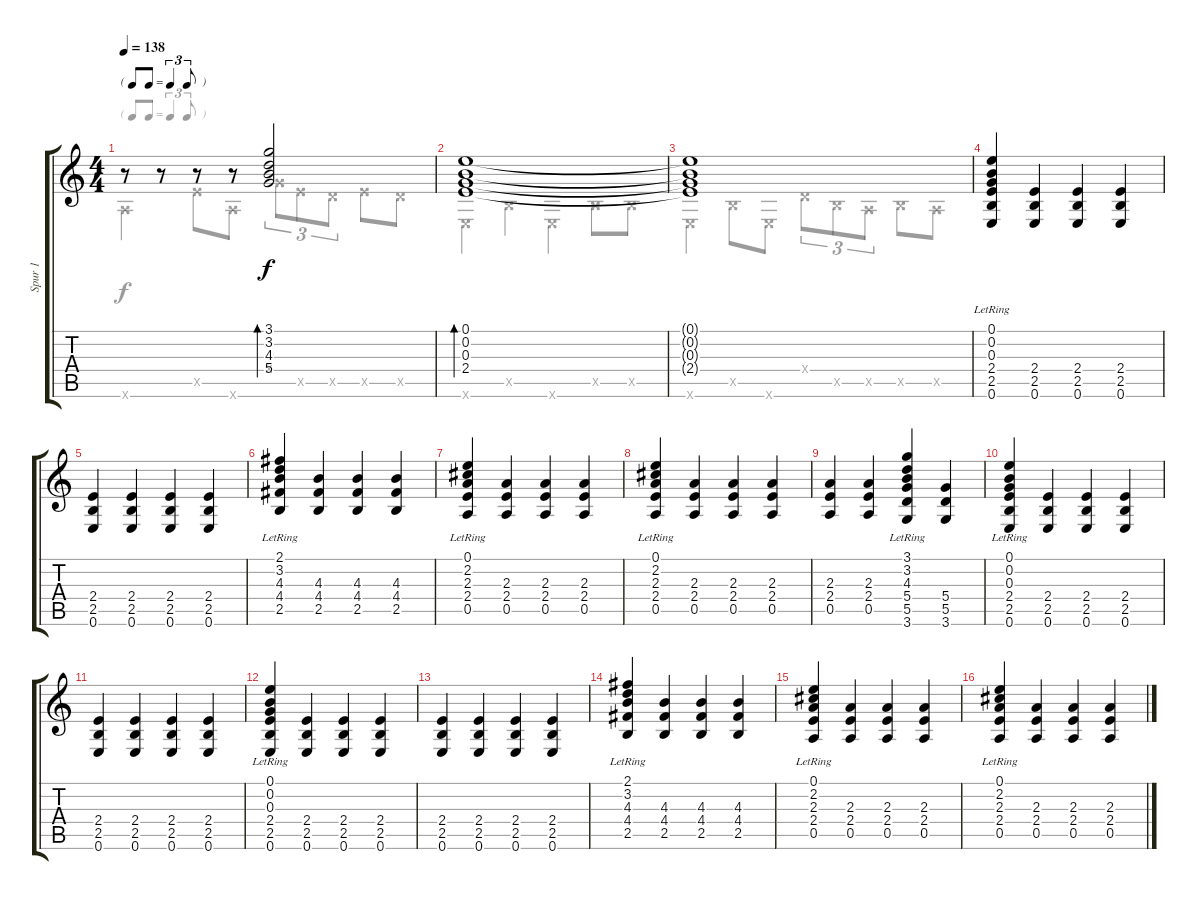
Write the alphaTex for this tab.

\track ("Spur 1" "Spur 1") {instrument acousticguitarsteel}
\staff {score tabs}
\tuning (E4 B3 G3 D3 A2 E2) {hide}
\voice
\ts (4 4)
\tf triplet8th
\tempo 138
\clef g2
\ks c
r.8{dy f} r.8 r.8 r.8 (3.1 3.2 4.3 5.4).2{bd 480} |
(0.1 0.2 0.3 2.4).1{bd 480} |
(0.1{t} 0.2{t} 0.3{t} 2.4{t}).1 |
(0.1{lr} 0.2{lr} 0.3{lr} 2.4 2.5 0.6).4 (2.4 2.5 0.6).4 (2.4 2.5 0.6).4 (2.4 2.5 0.6).4 |
(2.4 2.5 0.6).4 (2.4 2.5 0.6).4 (2.4 2.5 0.6).4 (2.4 2.5 0.6).4 |
(2.1{lr} 3.2{lr} 4.3 4.4 2.5).4 (4.3 4.4 2.5).4 (4.3 4.4 2.5).4 (4.3 4.4 2.5).4 |
(0.1{lr} 2.2{lr} 2.3 2.4 0.5).4 (2.3 2.4 0.5).4 (2.3 2.4 0.5).4 (2.3 2.4 0.5).4 |
(0.1{lr} 2.2{lr} 2.3 2.4 0.5).4 (2.3 2.4 0.5).4 (2.3 2.4 0.5).4 (2.3 2.4 0.5).4 |
(2.3 2.4 0.5).4 (2.3 2.4 0.5).4 (3.1{lr} 3.2{lr} 4.3{lr} 5.4 5.5 3.6).4 (5.4 5.5 3.6).4 |
(0.1{lr} 0.2{lr} 0.3{lr} 2.4 2.5 0.6).4 (2.4 2.5 0.6).4 (2.4 2.5 0.6).4 (2.4 2.5 0.6).4 |
(2.4 2.5 0.6).4 (2.4 2.5 0.6).4 (2.4 2.5 0.6).4 (2.4 2.5 0.6).4 |
(0.1{lr} 0.2{lr} 0.3{lr} 2.4 2.5 0.6).4 (2.4 2.5 0.6).4 (2.4 2.5 0.6).4 (2.4 2.5 0.6).4 |
(2.4 2.5 0.6).4 (2.4 2.5 0.6).4 (2.4 2.5 0.6).4 (2.4 2.5 0.6).4 |
(2.1{lr} 3.2{lr} 4.3 4.4 2.5).4 (4.3 4.4 2.5).4 (4.3 4.4 2.5).4 (4.3 4.4 2.5).4 |
(0.1{lr} 2.2{lr} 2.3 2.4 0.5).4 (2.3 2.4 0.5).4 (2.3 2.4 0.5).4 (2.3 2.4 0.5).4 |
(0.1{lr} 2.2{lr} 2.3 2.4 0.5).4 (2.3 2.4 0.5).4 (2.3 2.4 0.5).4 (2.3 2.4 0.5).4
\voice
\clef g2
\ottava regular
\simile none
\ks c
5.6{x}.4{dy f} 7.5{x}.8 5.6{x}.8 5.4{x}.8{tu (3 2)} 7.5{x}.8{tu (3 2)} 5.5{x}.8{tu (3 2)} 7.5{x}.8 5.5{x}.8 |
0.6{x}.4 2.5{x}.4 0.6{x}.4 2.5{x}.8 2.5{x}.8 |
0.6{x}.4 2.5{x}.8 0.6{x}.8 0.4{x}.8{tu (3 2)} 2.5{x}.8{tu (3 2)} 0.5{x}.8{tu (3 2)} 2.5{x}.8 0.5{x}.8 |
|
|
|
|
|
|
|
|
|
|
|
|
